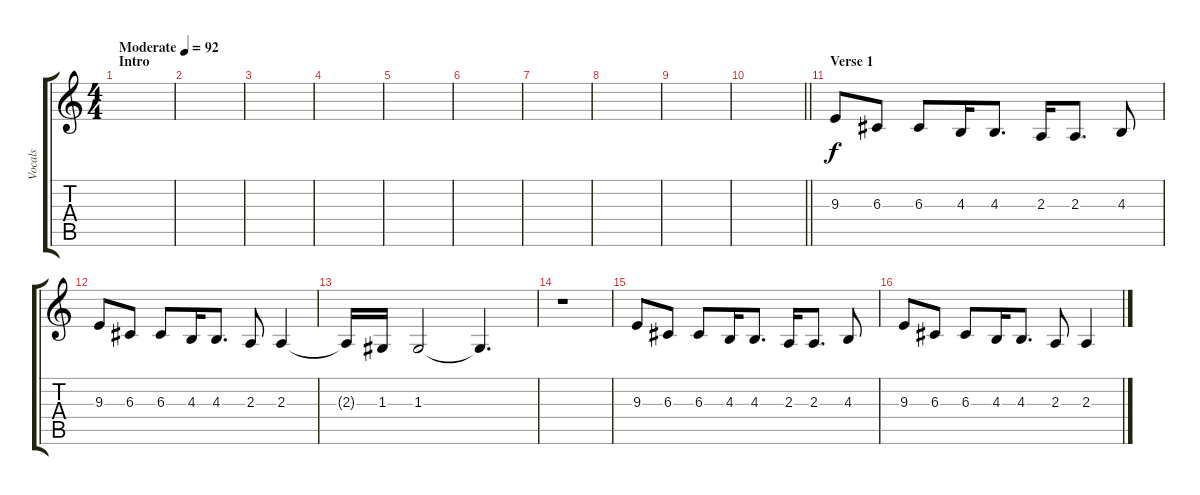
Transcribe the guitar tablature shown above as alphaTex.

\track ("Vocals" "Vocals") {instrument flute}
\staff {score tabs}
\tuning (E4 B3 G3 D3 A2 E2) {hide}
\ts (4 4)
\section ("" "Intro")
\tempo (92 "Moderate")
\clef g2
\ks c
|
|
|
|
|
|
|
|
|
\barLineRight lightlight
|
\section ("" "Verse 1")
9.3.8 6.3.8 6.3.8 4.3.16 4.3.8{d} 2.3.16 2.3.8{d} 4.3.8 |
9.3.8 6.3.8 6.3.8 4.3.16 4.3.8{d} 2.3.8 2.3.4 |
2.3{t}.16 1.3.16 1.3.2 1.3{t}.4{d} |
r.1 |
9.3.8 6.3.8 6.3.8 4.3.16 4.3.8{d} 2.3.16 2.3.8{d} 4.3.8 |
9.3.8 6.3.8 6.3.8 4.3.16 4.3.8{d} 2.3.8 2.3.4
